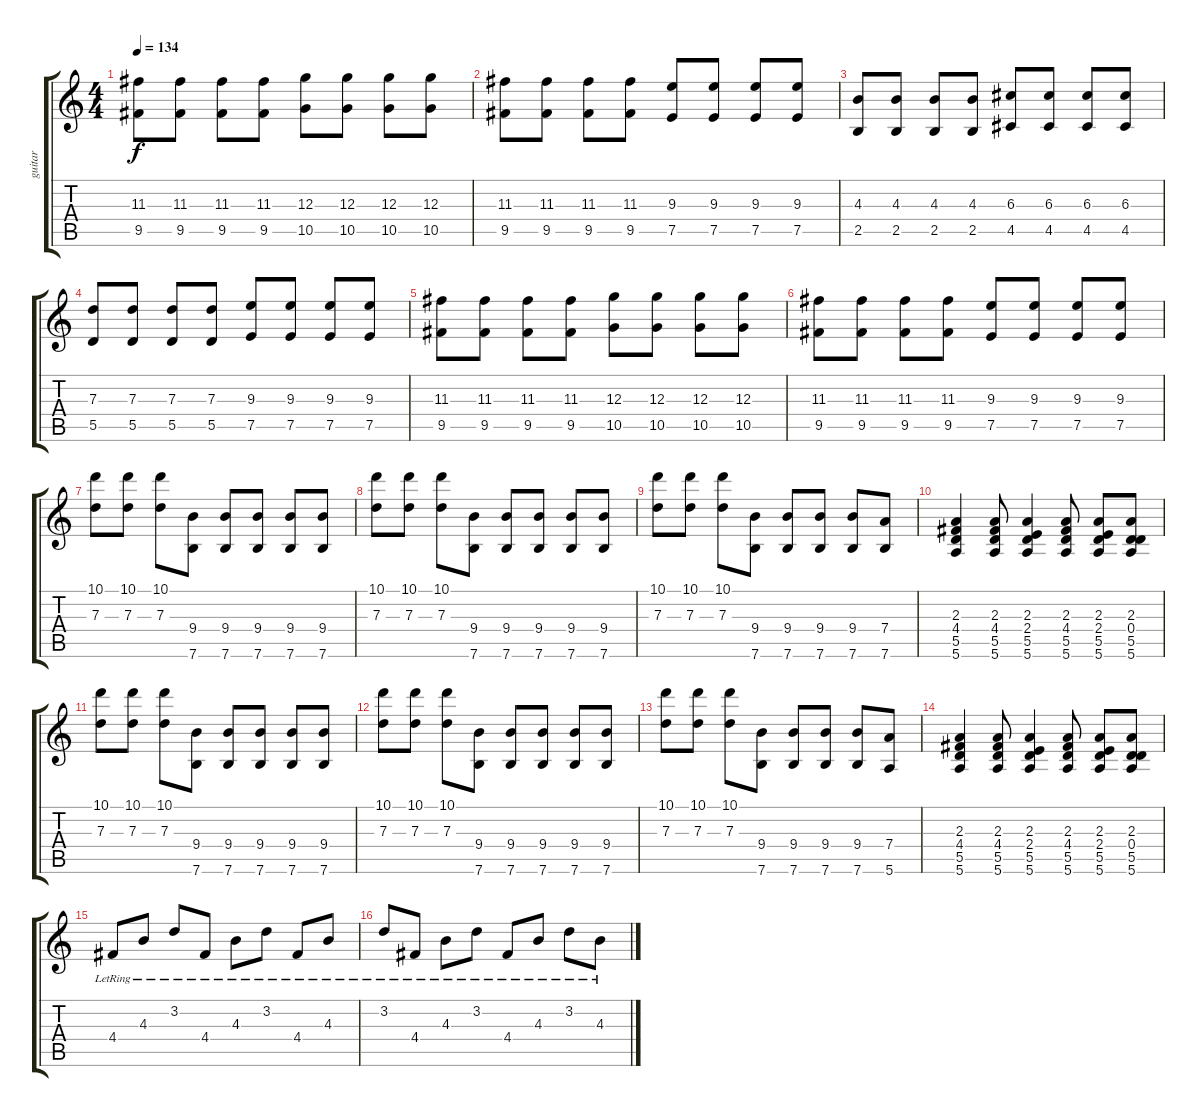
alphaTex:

\track ("guitar" "guitar") {instrument electricguitarclean}
\staff {score tabs}
\tuning (E4 B3 G3 D3 A2 E2) {hide}
\ts (4 4)
\tempo 134
\clef g2
\ks c
(11.3 9.5).8{dy f} (11.3 9.5).8 (11.3 9.5).8 (11.3 9.5).8 (12.3 10.5).8 (12.3 10.5).8 (12.3 10.5).8 (12.3 10.5).8 |
(11.3 9.5).8 (11.3 9.5).8 (11.3 9.5).8 (11.3 9.5).8 (9.3 7.5).8 (9.3 7.5).8 (9.3 7.5).8 (9.3 7.5).8 |
(4.3 2.5).8 (4.3 2.5).8 (4.3 2.5).8 (4.3 2.5).8 (6.3 4.5).8 (6.3 4.5).8 (6.3 4.5).8 (6.3 4.5).8 |
(7.3 5.5).8 (7.3 5.5).8 (7.3 5.5).8 (7.3 5.5).8 (9.3 7.5).8 (9.3 7.5).8 (9.3 7.5).8 (9.3 7.5).8 |
(11.3 9.5).8 (11.3 9.5).8 (11.3 9.5).8 (11.3 9.5).8 (12.3 10.5).8 (12.3 10.5).8 (12.3 10.5).8 (12.3 10.5).8 |
(11.3 9.5).8 (11.3 9.5).8 (11.3 9.5).8 (11.3 9.5).8 (9.3 7.5).8 (9.3 7.5).8 (9.3 7.5).8 (9.3 7.5).8 |
(10.1 7.3).8 (10.1 7.3).8 (10.1 7.3).8 (9.4 7.6).8 (9.4 7.6).8 (9.4 7.6).8 (9.4 7.6).8 (9.4 7.6).8 |
(10.1 7.3).8 (10.1 7.3).8 (10.1 7.3).8 (9.4 7.6).8 (9.4 7.6).8 (9.4 7.6).8 (9.4 7.6).8 (9.4 7.6).8 |
(10.1 7.3).8 (10.1 7.3).8 (10.1 7.3).8 (9.4 7.6).8 (9.4 7.6).8 (9.4 7.6).8 (9.4 7.6).8 (7.4 7.6).8 |
(2.3 4.4 5.5 5.6).4 (2.3 4.4 5.5 5.6).8 (2.3 2.4 5.5 5.6).4 (2.3 4.4 5.5 5.6).8 (2.3 2.4 5.5 5.6).8 (2.3 0.4 5.5 5.6).8 |
(10.1 7.3).8 (10.1 7.3).8 (10.1 7.3).8 (9.4 7.6).8 (9.4 7.6).8 (9.4 7.6).8 (9.4 7.6).8 (9.4 7.6).8 |
(10.1 7.3).8 (10.1 7.3).8 (10.1 7.3).8 (9.4 7.6).8 (9.4 7.6).8 (9.4 7.6).8 (9.4 7.6).8 (9.4 7.6).8 |
(10.1 7.3).8 (10.1 7.3).8 (10.1 7.3).8 (9.4 7.6).8 (9.4 7.6).8 (9.4 7.6).8 (9.4 7.6).8 (7.4 5.6).8 |
(2.3 4.4 5.5 5.6).4 (2.3 4.4 5.5 5.6).8 (2.3 2.4 5.5 5.6).4 (2.3 4.4 5.5 5.6).8 (2.3 2.4 5.5 5.6).8 (2.3 0.4 5.5 5.6).8 |
4.4{lr}.8 4.3{lr}.8 3.2{lr}.8 4.4{lr}.8 4.3{lr}.8 3.2{lr}.8 4.4{lr}.8 4.3{lr}.8 |
3.2{lr}.8 4.4{lr}.8 4.3{lr}.8 3.2{lr}.8 4.4{lr}.8 4.3{lr}.8 3.2{lr}.8 4.3{lr}.8
